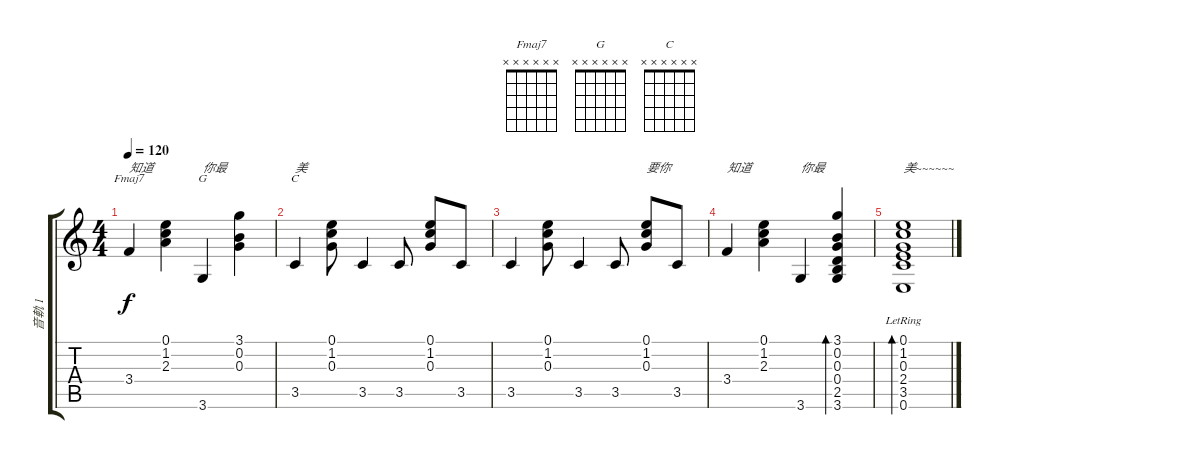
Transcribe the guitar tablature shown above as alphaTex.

\track ("音軌 1" "音軌 1") {instrument acousticguitarnylon}
\staff {score tabs}
\tuning (E4 B3 G3 D3 A2 E2) {hide}
\chord ("Fmaj7" x x x x x x)
\chord ("G" x x x x x x)
\chord ("C" x x x x x x)
\ts (4 4)
\tempo 120
\clef g2
\ks c
3.4.4{ch "Fmaj7" txt "知道" dy f} (0.1 1.2 2.3).4 3.6.4{ch "G" txt "你最"} (3.1 0.2 0.3).4 |
3.5.4{ch "C" txt "美"} (0.1 1.2 0.3).8 3.5.4 3.5.8 (0.1 1.2 0.3).8 3.5.8 |
3.5.4 (0.1 1.2 0.3).8 3.5.4 3.5.8 (0.1 1.2 0.3).8{txt "要你"} 3.5.8 |
3.4.4{txt "知道"} (0.1 1.2 2.3).4 3.6.4{txt "你最"} (3.1 0.2 0.3 0.4 2.5 3.6).4{bd 120} |
(0.1 1.2 0.3 2.4 3.5{lr} 0.6).1{bd 480 txt "美~~~~~~"}
